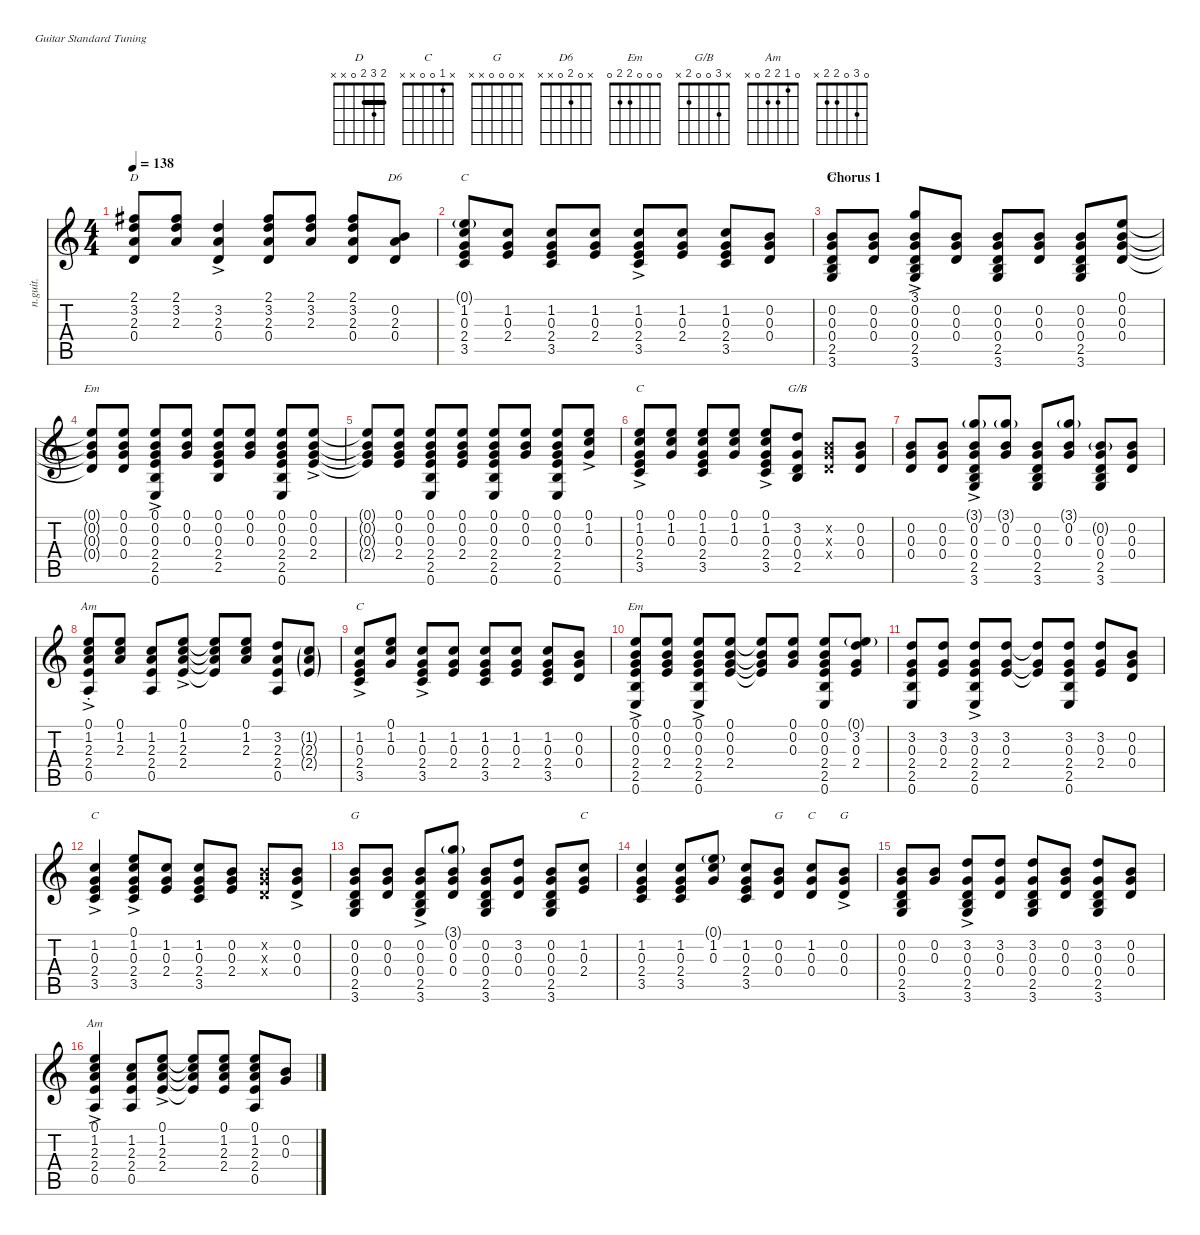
\defaultSystemsLayout 4
\hideDynamics
\bracketExtendMode nobrackets
\otherSystemsTrackNameOrientation horizontal
\track ("Rythm Guitar 1 (Glenn Frey)" "n.guit.") {instrument acousticguitarnylon}
\staff {score tabs}
\tuning (E4 B3 G3 D3 A2 E2)
\chord ("D" 2 3 2 0 x x) {barre 2}
\chord ("C" x 1 0 2 3 x)
\chord ("G" x 0 0 0 2 3)
\chord ("D6" x 0 2 0 x x)
\chord ("C" 0 1 0 2 3 x)
\chord ("Em" 0 0 0 2 2 0)
\chord ("G/B" x 3 0 0 2 x)
\chord ("Am" 0 1 2 2 0 x)
\chord ("" 0 3 0 2 2 x)
\chord ("c" x 1 0 2 3 x)
\chord ("C" x 1 0 2 x x)
\chord ("G" x 0 0 0 x x)
\chord ("C" x 1 0 0 x x)
\ts (4 4)
\tempo 138
\clef g2
\ks c
(2.1{acc #} 3.2 2.3 0.4).8{ch "D" dy f} (2.1{acc #} 3.2 2.3).8 (3.2 2.3 0.4{ac}).4{dy ff} (2.1{acc #} 3.2 2.3 0.4).8{dy f} (2.1{acc #} 3.2 2.3).8 (2.1{acc #} 3.2 2.3 0.4).8 (0.2 2.3 0.4).8{ch "D6"} |
(0.1{g} 1.2 0.3 2.4 3.5).8{ch "C"} (1.2 0.3 2.4).8 (1.2 0.3 2.4 3.5).8 (1.2 0.3 2.4).8 (1.2 0.3{ac} 2.4 3.5).8{dy ff} (1.2 0.3 2.4).8{dy f} (1.2 0.3 2.4 3.5).8 (0.2 0.3 0.4).8 |
\section ("" "Chorus 1")
(0.2 0.3 0.4 2.5 3.6).8{ch "G"} (0.2 0.3 0.4).8 (3.1{ac} 0.2 0.3 0.4 2.5 3.6).8{dy ff} (0.2 0.3 0.4).8{dy f} (0.2 0.3 0.4 2.5 3.6).8 (0.2 0.3 0.4).8 (0.2 0.3 0.4 2.5 3.6).8 (0.1 0.2 0.3 0.4).8 |
(0.1{t} 0.2{t} 0.3{t} 0.4{t}).8{ch "Em"} (0.1 0.2 0.3 0.4).8 (0.1 0.2 0.3{ac} 2.4 2.5 0.6).8{dy ff} (0.1 0.2 0.3).8{dy f} (0.1 0.2 0.3 2.4 2.5).8 (0.1 0.2 0.3).8 (0.1 0.2 0.3 2.4 2.5 0.6).8 (0.1 0.2{ac} 0.3 2.4).8{dy ff} |
(0.1{t} 0.2{t} 0.3{t} 2.4{t}).8{dy f} (0.1 0.2 0.3 2.4).8 (0.1 0.2 0.3 2.4 2.5 0.6).8 (0.1 0.2 0.3 2.4).8 (0.1 0.2 0.3 2.4 2.5 0.6).8 (0.1 0.2 0.3).8 (0.1 0.2 0.3 2.4 2.5 0.6).8 (0.1 1.2{ac} 0.3).8{dy ff} |
(0.1{ac} 1.2 0.3 2.4 3.5).8{ch "C"} (0.1 1.2 0.3).8{dy f} (0.1 1.2 0.3 2.4 3.5).8 (0.1 1.2 0.3).8 (0.1{ac} 1.2 0.3 2.4 3.5).8{dy ff} (3.2 0.3 0.4 2.5).8{ch "G/B" dy f} (0.2{x} 0.3{x} 0.4{x}).8 (0.2 0.3 0.4).8 |
(0.2 0.3 0.4).8 (0.2 0.3 0.4).8 (3.1{g} 0.2 0.3 0.4 2.5{ac} 3.6).8{dy ff} (3.1{g} 0.2 0.3).8{dy f} (0.2 0.3 0.4 2.5 3.6).8 (3.1{g} 0.2 0.3).8 (0.2{g} 0.3 0.4 2.5 3.6).8 (0.2 0.3 0.4).8 |
(0.1{st} 1.2{st} 2.3{st} 2.4{st} 0.5{ac st}).8{ch "Am" dy ff} (0.1 1.2 2.3).8{dy f} (1.2 2.3 2.4 0.5).8 (0.1{ac} 1.2 2.3 2.4).8{dy ff} (0.1{t} 1.2{t} 2.3{t} 2.4{t}).8{dy f} (0.1 1.2 2.3).8 (3.2 2.3 2.4 0.5).8 (1.2{g} 2.3{g} 2.4{g}).8{dy mf} |
(1.2{ac} 0.3 2.4 3.5).8{ch "C" dy ff} (0.1 1.2 0.3).8{dy f} (1.2{ac} 0.3 2.4 3.5).8{dy ff} (1.2 0.3 2.4).8{dy f} (1.2 0.3 2.4 3.5).8 (1.2 0.3 2.4).8 (1.2 0.3 2.4 3.5).8 (0.2 0.3 0.4).8 |
(0.1 0.2 0.3 2.4 2.5 0.6{ac}).8{ch "Em" dy ff} (0.1 0.2 0.3 2.4).8{dy f} (0.1 0.2 0.3 2.4 2.5 0.6{ac}).8{dy ff} (0.1 0.2 0.3 2.4).8{dy f} (0.1{t} 0.2{t} 0.3{t} 2.4{t}).8 (0.1 0.2 0.3).8 (0.1 0.2 0.3 2.4 2.5 0.6).8 (0.1{g} 3.2 0.3 2.4).8{ch ""} |
(3.2 0.3 2.4 2.5 0.6).8 (3.2 0.3 2.4).8 (3.2{ac} 0.3 2.4 2.5 0.6).8{dy ff} (3.2 0.3 2.4).8{dy f} (3.2{t} 0.3{t} 2.4{t}).8 (3.2 0.3 2.4 2.5 0.6).8 (3.2 0.3 2.4).8 (0.2 0.3 0.4).8 |
(1.2 0.3 2.4 3.5{ac}).4{ch "c" dy ff} (0.1 1.2 0.3 2.4 3.5{ac}).8{dy f} (1.2 0.3 2.4).8 (1.2 0.3 2.4 3.5).8 (0.2 0.3 2.4).8 (0.2{x} 0.3{x} 0.4{x}).8 (0.2 0.3 0.4{ac}).8{dy ff} |
(0.2 0.3 0.4 2.5 3.6).8{ch "G" dy f} (0.2 0.3 0.4).8 (0.2{ac} 0.3 0.4 2.5 3.6).8{dy ff} (3.1{g} 0.2 0.3 0.4).8{dy f} (0.2 0.3 0.4 2.5 3.6).8 (3.2 0.3 0.4).8 (0.2 0.3 0.4 2.5 3.6).8 (1.2 0.3 2.4).8{ch "C"} |
(1.2 0.3 2.4 3.5).4 (1.2 0.3 2.4 3.5).8 (0.1{g} 1.2 0.3).8 (1.2 0.3 2.4 3.5).8 (0.2 0.3 0.4).8{ch "G"} (1.2 0.3 0.4).8{ch "C"} (0.2{ac} 0.3 0.4).8{ch "G" dy ff} |
(0.2 0.3 0.4 2.5 3.6).8{dy f} (0.2 0.3).8 (3.2{ac} 0.3 0.4 2.5 3.6).8{dy ff} (3.2 0.3 0.4).8{dy f} (3.2 0.3 0.4 2.5 3.6).8 (0.2 0.3 0.4).8 (3.2 0.3 0.4 2.5 3.6).8 (0.2 0.3 0.4).8 |
(0.1 1.2 2.3 2.4 0.5{ac}).4{ch "Am" dy ff} (1.2 2.3 2.4 0.5).8{dy f} (0.1 1.2 2.3 2.4{ac}).8{dy ff} (0.1{t} 1.2{t} 2.3{t} 2.4{t}).8{dy f} (0.1 1.2 2.3 2.4).8 (0.1 1.2 2.3 2.4 0.5).8 (0.2 0.3).8
